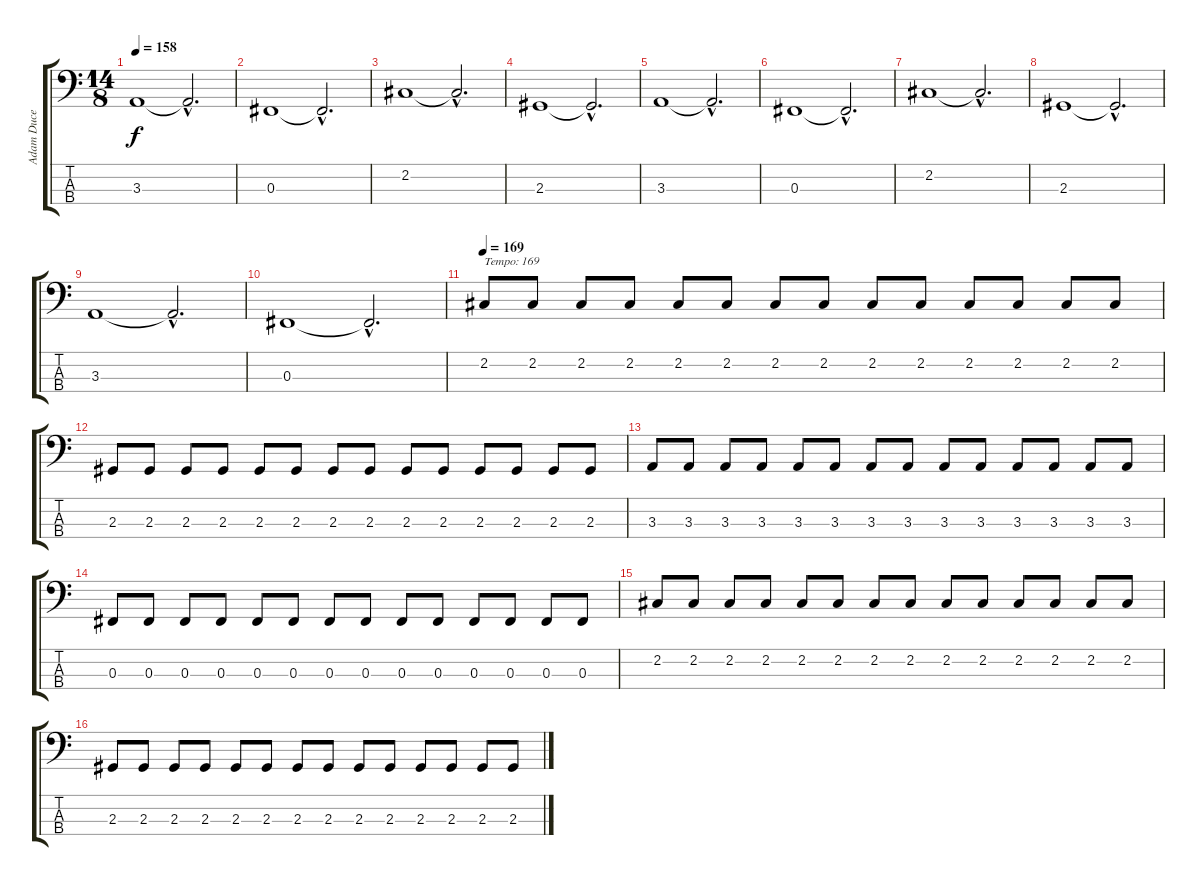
\track ("Adam Duce" "Adam Duce") {instrument synthbass2}
\staff {score tabs}
\tuning (E2 B1 Gb1 B0) {hide}
\ts (14 8)
\tempo 158
\clef f4
\ks c
3.3.1{dy f} 3.3{hac t}.2{d} |
0.3.1 0.3{hac t}.2{d} |
2.2.1 2.2{hac t}.2{d} |
2.3.1 2.3{hac t}.2{d} |
3.3.1 3.3{hac t}.2{d} |
0.3.1 0.3{hac t}.2{d} |
2.2.1 2.2{hac t}.2{d} |
2.3.1 2.3{hac t}.2{d} |
3.3.1 3.3{hac t}.2{d} |
0.3.1 0.3{hac t}.2{d} |
\tempo 169
2.2.8{txt "Tempo: 169" volume 13} 2.2.8 2.2.8 2.2.8 2.2.8 2.2.8 2.2.8 2.2.8 2.2.8 2.2.8 2.2.8 2.2.8 2.2.8 2.2.8 |
2.3.8 2.3.8 2.3.8 2.3.8 2.3.8 2.3.8 2.3.8 2.3.8 2.3.8 2.3.8 2.3.8 2.3.8 2.3.8 2.3.8 |
3.3.8 3.3.8 3.3.8 3.3.8 3.3.8 3.3.8 3.3.8 3.3.8 3.3.8 3.3.8 3.3.8 3.3.8 3.3.8 3.3.8 |
0.3.8 0.3.8 0.3.8 0.3.8 0.3.8 0.3.8 0.3.8 0.3.8 0.3.8 0.3.8 0.3.8 0.3.8 0.3.8 0.3.8 |
2.2.8 2.2.8 2.2.8 2.2.8 2.2.8 2.2.8 2.2.8 2.2.8 2.2.8 2.2.8 2.2.8 2.2.8 2.2.8 2.2.8 |
2.3.8 2.3.8 2.3.8 2.3.8 2.3.8 2.3.8 2.3.8 2.3.8 2.3.8 2.3.8 2.3.8 2.3.8 2.3.8 2.3.8
